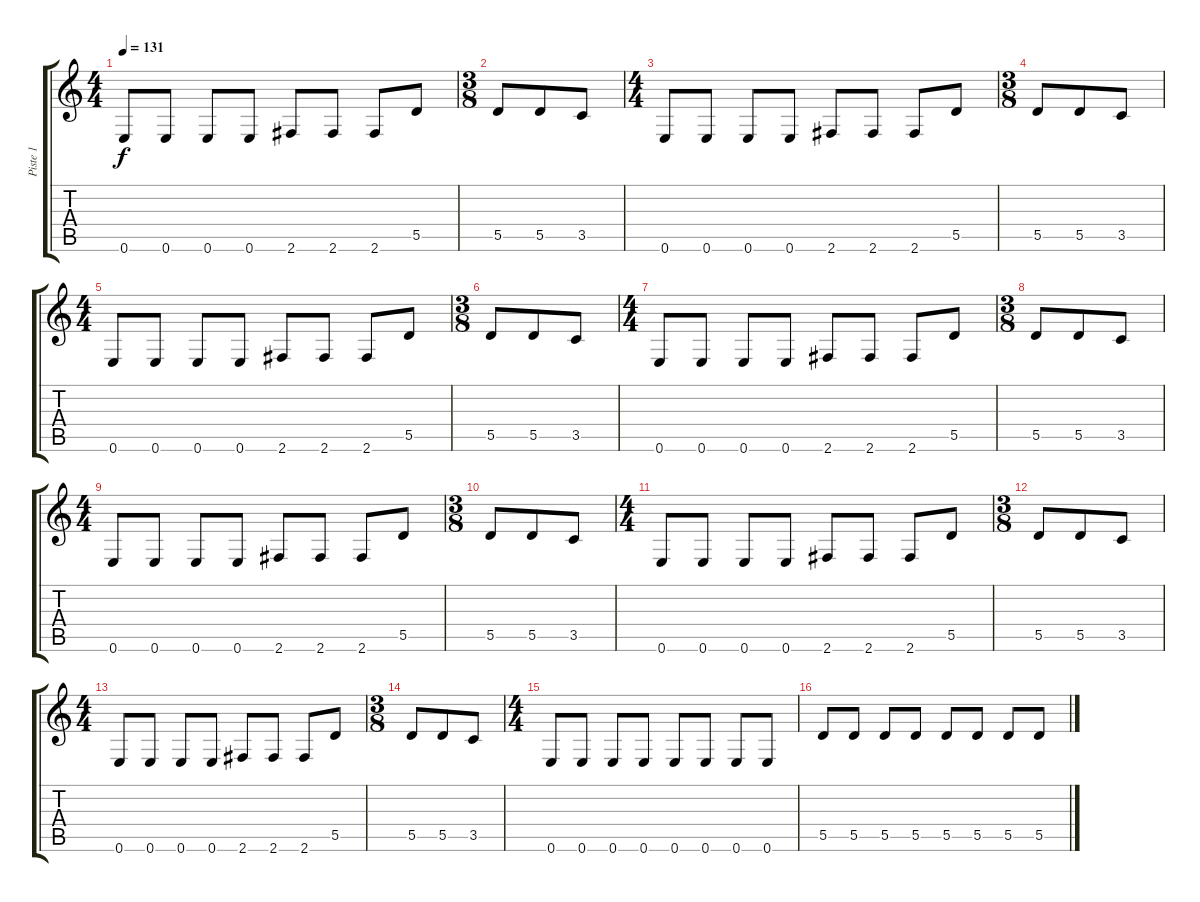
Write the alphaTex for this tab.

\track ("Piste 1" "Piste 1") {instrument electricguitarmuted}
\staff {score tabs}
\tuning (E4 B3 G3 D3 A2 E2) {hide}
\ts (4 4)
\tempo 131
\clef g2
\ks c
0.6.8{dy f} 0.6.8 0.6.8 0.6.8 2.6.8 2.6.8 2.6.8 5.5.8 |
\ts (3 8)
5.5.8 5.5.8 3.5.8 |
\ts (4 4)
0.6.8 0.6.8 0.6.8 0.6.8 2.6.8 2.6.8 2.6.8 5.5.8 |
\ts (3 8)
5.5.8 5.5.8 3.5.8 |
\ts (4 4)
0.6.8 0.6.8 0.6.8 0.6.8 2.6.8 2.6.8 2.6.8 5.5.8 |
\ts (3 8)
5.5.8 5.5.8 3.5.8 |
\ts (4 4)
0.6.8 0.6.8 0.6.8 0.6.8 2.6.8 2.6.8 2.6.8 5.5.8 |
\ts (3 8)
5.5.8 5.5.8 3.5.8 |
\ts (4 4)
0.6.8 0.6.8 0.6.8 0.6.8 2.6.8 2.6.8 2.6.8 5.5.8 |
\ts (3 8)
5.5.8 5.5.8 3.5.8 |
\ts (4 4)
0.6.8 0.6.8 0.6.8 0.6.8 2.6.8 2.6.8 2.6.8 5.5.8 |
\ts (3 8)
5.5.8 5.5.8 3.5.8 |
\ts (4 4)
0.6.8 0.6.8 0.6.8 0.6.8 2.6.8 2.6.8 2.6.8 5.5.8 |
\ts (3 8)
5.5.8 5.5.8 3.5.8 |
\ts (4 4)
0.6.8 0.6.8 0.6.8 0.6.8 0.6.8 0.6.8 0.6.8 0.6.8 |
5.5.8 5.5.8 5.5.8 5.5.8 5.5.8 5.5.8 5.5.8 5.5.8
